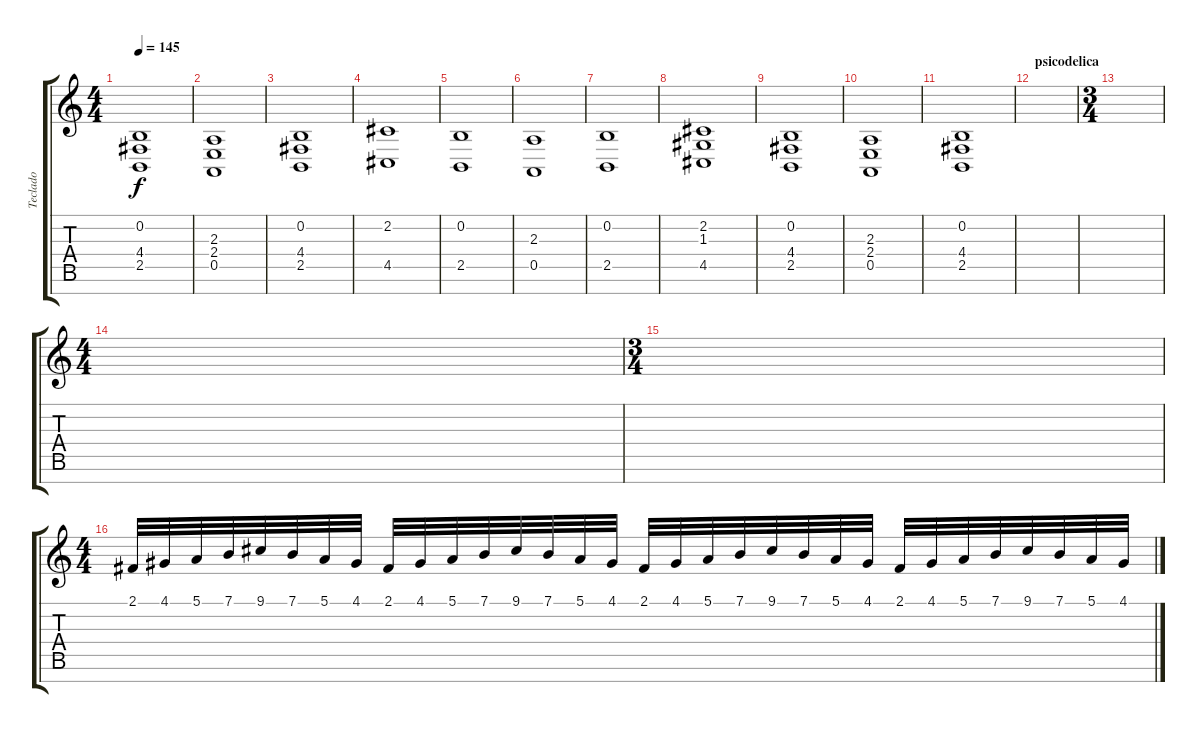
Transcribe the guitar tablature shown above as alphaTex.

\track ("Teclado" "Teclado") {instrument stringensemble1}
\staff {score tabs}
\tuning (E4 B3 G3 D3 A2 E2 B1) {hide}
\ts (4 4)
\tempo 145
\clef g2
\ks c
(0.2 4.4 2.5).1{dy f} |
(2.3 2.4 0.5).1 |
(0.2 4.4 2.5).1 |
(2.2 4.5).1{instrument stringensemble1} |
(0.2 2.5).1 |
(2.3 0.5).1 |
(0.2 2.5).1 |
(2.2 1.3 4.5).1 |
(0.2 4.4 2.5).1 |
(2.3 2.4 0.5).1 |
(0.2 4.4 2.5).1 |
\section ("" "psicodelica")
|
\ts (3 4)
|
\ts (4 4)
|
\ts (3 4)
|
\ts (4 4)
2.1.32{volume 7 balance 0 instrument lead2sawtooth} 4.1.32 5.1.32{balance 2} 7.1.32 9.1.32{balance 2} 7.1.32 5.1.32{balance 3} 4.1.32 2.1.32{balance 4} 4.1.32 5.1.32{balance 5} 7.1.32 9.1.32{balance 6} 7.1.32 5.1.32{balance 8} 4.1.32 2.1.32{balance 9} 4.1.32 5.1.32{balance 10} 7.1.32 9.1.32{balance 11} 7.1.32 5.1.32{balance 12} 4.1.32 2.1.32{balance 13} 4.1.32 5.1.32{balance 14} 7.1.32 9.1.32{balance 15} 7.1.32 5.1.32{balance 16} 4.1.32
